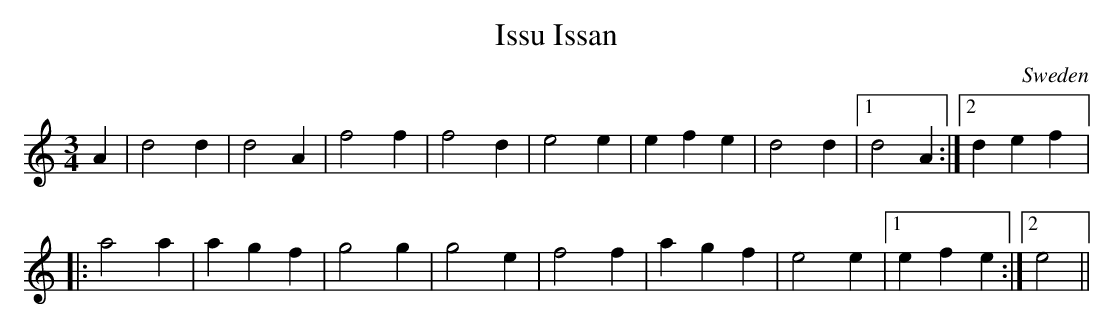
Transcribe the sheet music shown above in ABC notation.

X:1
T:Issu Issan
O:Sweden
O:Finland
M:3/4
L:1/4
K:DDor
A|\
d2 d|d2 A|f2 f|f2 d|e2 e|efe|d2 d|1 d2A :|2def|:
a2a|agf|g2g|g2e|f2f|agf|e2e|1 efe :|2 e2 ||
